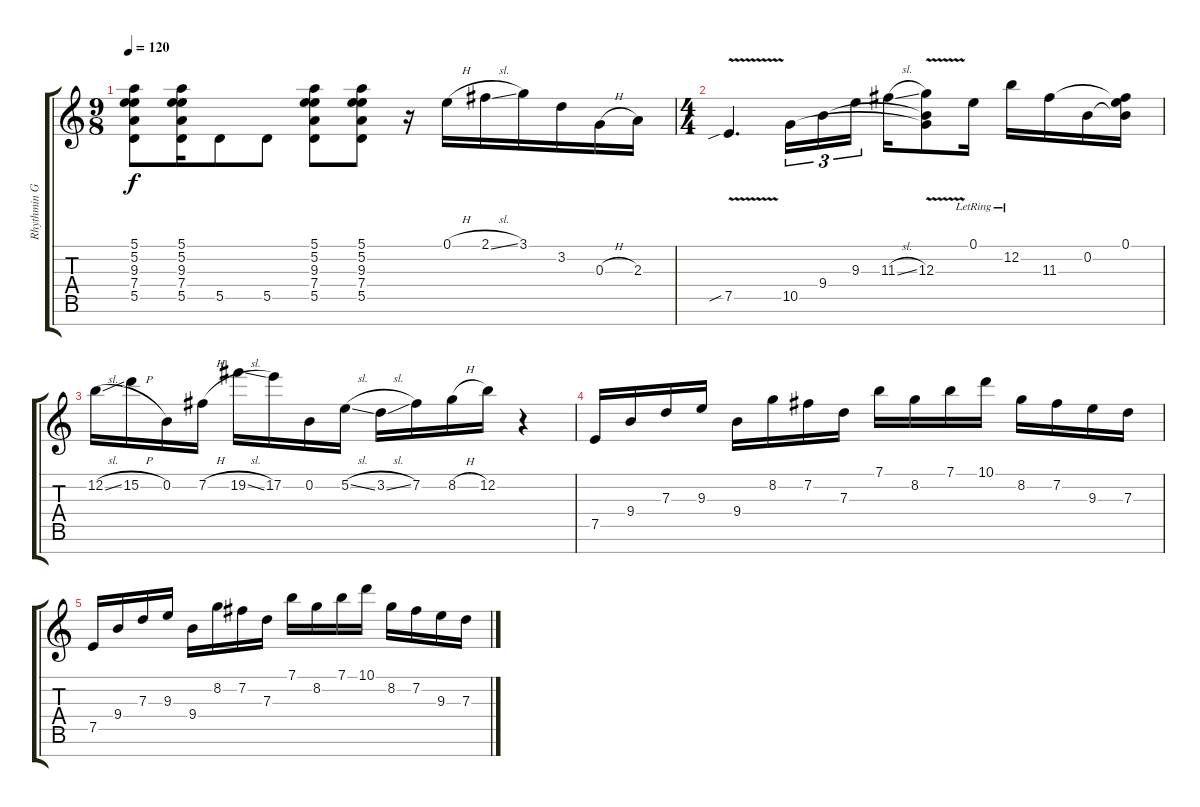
\track ("Rhythmin Guitar #1" "Rhythmin G") {instrument distortionguitar}
\staff {score tabs}
\tuning (E4 B3 G3 D3 A2 E2 B1) {hide}
\ts (9 8)
\tempo 120
\clef g2
\ks c
(5.1 5.2 9.3 7.4 5.5).8{dy f} (5.1 5.2 9.3 7.4 5.5).16 5.5.8 5.5.8 (5.1 5.2 9.3 7.4 5.5).8 (5.1 5.2 9.3 7.4 5.5).8 r.16 0.1{h}.16 2.1{sl}.16 3.1.16 3.2.16 0.3{h}.16 2.3.16 |
\ts (4 4)
7.5{v sib}.4{d} 10.5.16{tu (3 2)} 9.4.16{tu (3 2)} 9.3.16{tu (3 2)} 11.3{sl}.16 (12.3{v} 9.4{t} 10.5{t}).8 0.1{lr}.16 12.2{lr}.16 11.3.16 0.2.16 (0.1 0.2{t} 11.3{t}).16 |
12.2{sl}.16 15.2{h}.16 0.2.16 7.2{h}.16 19.2{sl}.16 17.2.16 0.2.16 5.2{sl}.16 3.2{sl}.16 7.2.16 8.2{h}.16 12.2.16 r.4 |
7.5.16 9.4.16 7.3.16 9.3.16 9.4.16 8.2.16 7.2.16 7.3.16 7.1.16 8.2.16 7.1.16 10.1.16 8.2.16 7.2.16 9.3.16 7.3.16 |
7.5.16 9.4.16 7.3.16 9.3.16 9.4.16 8.2.16 7.2.16 7.3.16 7.1.16 8.2.16 7.1.16 10.1.16 8.2.16 7.2.16 9.3.16 7.3.16
